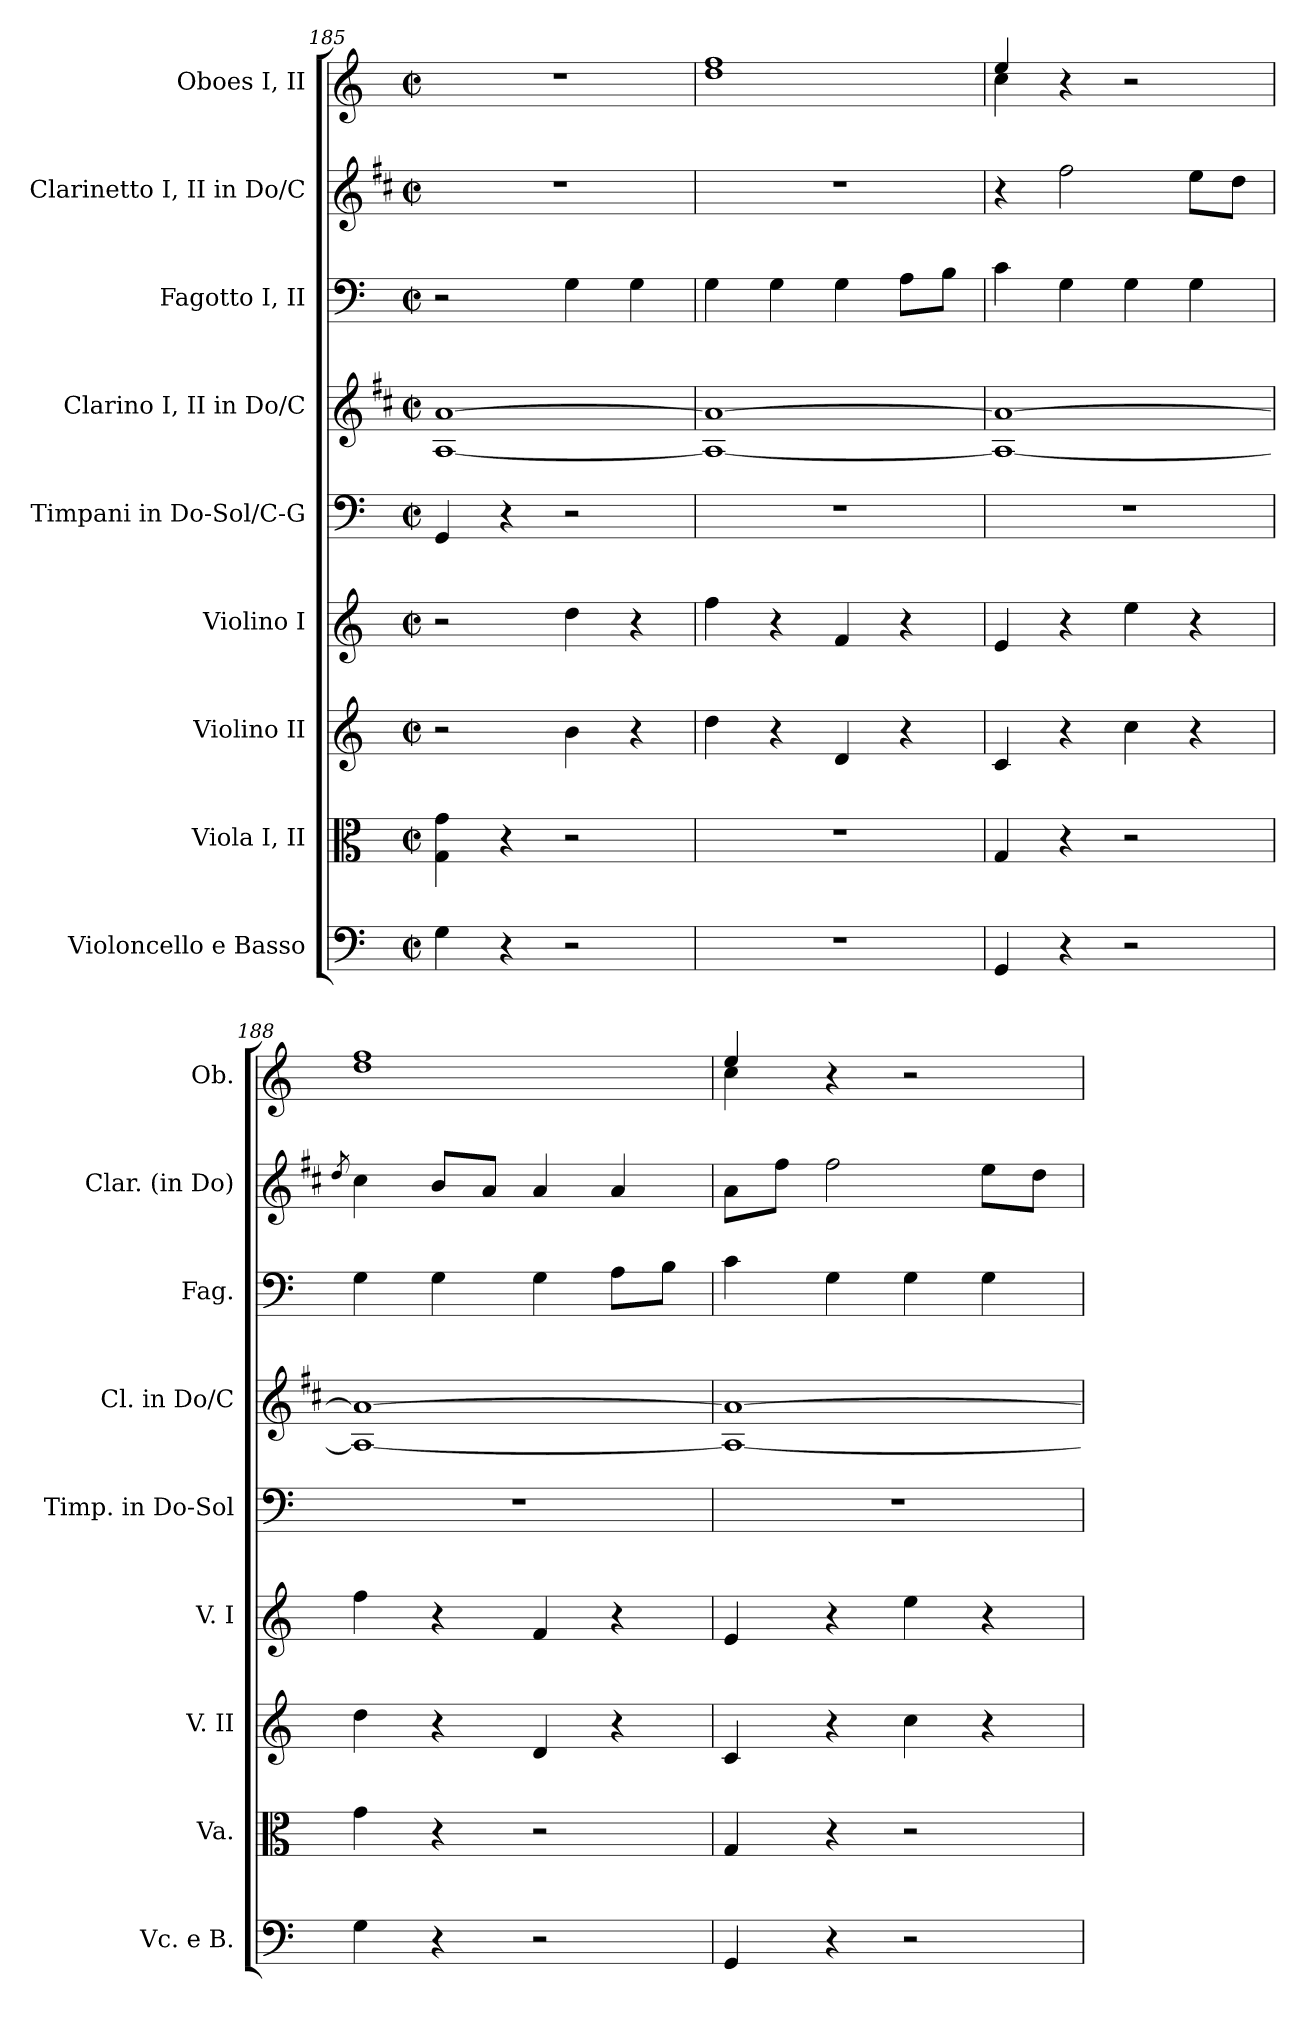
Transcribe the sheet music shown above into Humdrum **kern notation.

**kern	**kern	**kern	**kern	**kern	**kern	**kern	**kern	**kern
*part9	*part8	*part7	*part6	*part5	*part4	*part3	*part2	*part1
*staff9	*staff8	*staff7	*staff6	*staff5	*staff4	*staff3	*staff2	*staff1
*I"Violoncello e Basso	*I"Viola I, II	*I"Violino II	*I"Violino I	*I"Timpani in Do-Sol/C-G	*I"Clarino I, II in Do/C	*I"Fagotto I, II	*I"Clarinetto I, II in Do/C	*I"Oboes I, II
*I'Vc. e B.	*I'Va.	*I'V. II	*I'V. I	*I'Timp. in Do-Sol	*I'Cl. in Do/C	*I'Fag.	*I'Clar. (in Do)	*I'Ob.
*clefF4	*clefC3	*clefG2	*clefG2	*clefF4	*clefG2	*clefF4	*clefG2	*clefG2
*	*	*	*	*	*ITrd1c2	*	*ITrd1c2	*
*k[]	*k[]	*k[]	*k[]	*k[]	*k[]	*k[]	*k[]	*k[]
*M2/2	*M2/2	*M2/2	*M2/2	*M2/2	*M2/2	*M2/2	*M2/2	*M2/2
*met(c|)	*met(c|)	*met(c|)	*met(c|)	*met(c|)	*met(c|)	*met(c|)	*met(c|)	*met(c|)
=185	=185	=185	=185	=185	=185	=185	=185	=185
4Gi\	4Gi\ 4gi\	2r	2r	4GGi/	[1Gi [1gi	2r	1r	1r
4r	4r	.	.	4r	.	.	.	.
2r	2r	4bi\	4ddi\	2r	.	4Gi\	.	.
.	.	4r	4r	.	.	4Gi\	.	.
=186	=186	=186	=186	=186	=186	=186	=186	=186
*	*	*	*	*	*	*	*	*^
1r	1r	4ddi\	4ffi\	1r	1Gi_ 1gi_	4Gi\	1r	1ffi	1ddi
.	.	4r	4r	.	.	4Gi\	.	.	.
.	.	4di/	4fi/	.	.	4Gi\	.	.	.
.	.	4r	4r	.	.	8A\L	.	.	.
.	.	.	.	.	.	8Bi\J	.	.	.
=187	=187	=187	=187	=187	=187	=187	=187	=187	=187
4GGi/	4Gi/	4c/	4e/	1r	1Gi_ 1gi_	4c\	4r	4ee/	4cc\
4r	4r	4r	4r	.	.	4Gi\	2ee\	4r	4ryy
2r	2r	4cc\	4ee\	.	.	4Gi\	.	2r	2ryy
.	.	4r	4r	.	.	4Gi\	8ddi\L	.	.
.	.	.	.	.	.	.	8cc\J	.	.
=188	=188	=188	=188	=188	=188	=188	=188	=188	=188
.	.	.	.	.	.	.	8qcc/	.	.
4Gi\	4gi\	4ddi\	4ffi\	1r	1Gi_ 1gi_	4Gi\	4bi\	1ffi	1ddi
4r	4r	4r	4r	.	.	4Gi\	8a/L	.	.
.	.	.	.	.	.	.	8gi/J	.	.
2r	2r	4di/	4fi/	.	.	4Gi\	4gi/	.	.
.	.	4r	4r	.	.	8A\L	4gi/	.	.
.	.	.	.	.	.	8Bi\J	.	.	.
=189	=189	=189	=189	=189	=189	=189	=189	=189	=189
4GGi/	4Gi/	4c/	4e/	1r	1Gi_ 1gi_	4c\	8gi\L	4ee/	4cc\
.	.	.	.	.	.	.	8ee\J	.	.
4r	4r	4r	4r	.	.	4Gi\	2ee\	4r	4ryy
2r	2r	4cc\	4ee\	.	.	4Gi\	.	2r	2ryy
.	.	4r	4r	.	.	4Gi\	8ddi\L	.	.
.	.	.	.	.	.	.	8cc\J	.	.
*	*	*	*	*	*	*	*	*v	*v
=	=	=	=	=	=	=	=	=
*-	*-	*-	*-	*-	*-	*-	*-	*-
